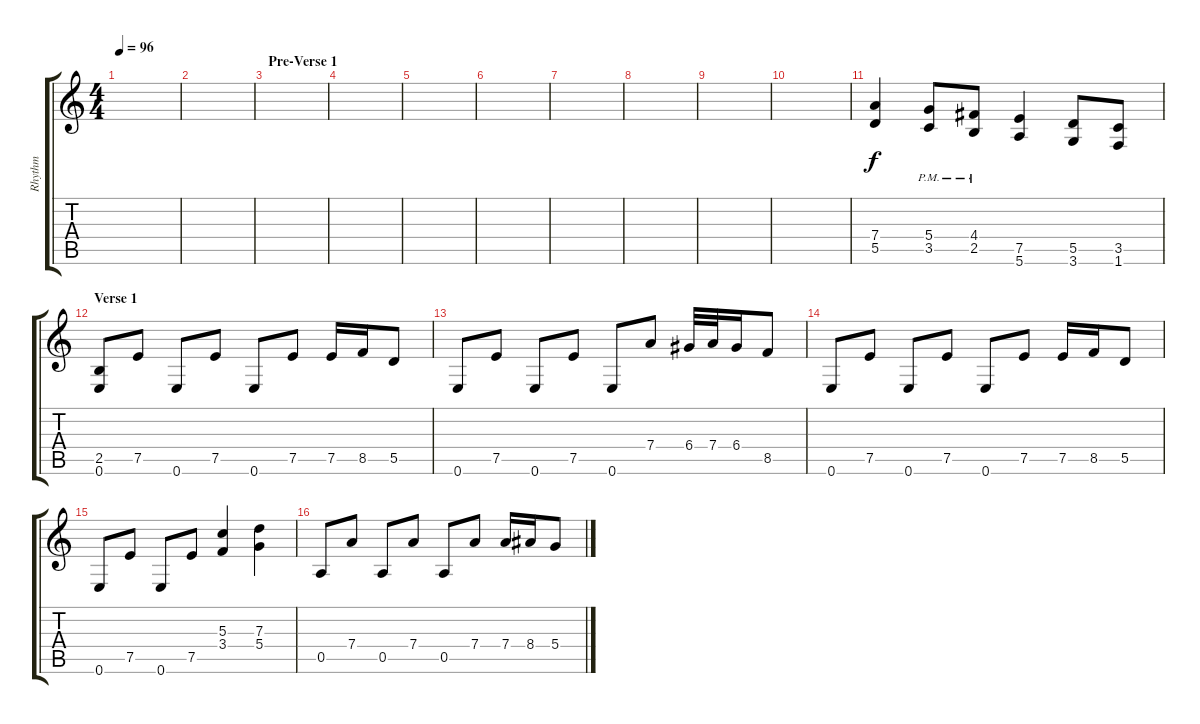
\track ("Rhythm" "Rhythm") {instrument distortionguitar}
\staff {score tabs}
\tuning (E4 B3 G3 D3 A2 E2) {hide}
\ts (4 4)
\tempo 96
\clef g2
\ks c
|
|
\section ("" "Pre-Verse 1")
|
|
|
|
|
|
|
|
(7.4 5.5).4 (5.4{pm} 3.5{pm}).8 (4.4{pm} 2.5{pm}).8 (7.5 5.6).4 (5.5 3.6).8 (3.5 1.6).8 |
\section ("" "Verse 1")
(2.5 0.6).8 7.5.8 0.6.8 7.5.8 0.6.8 7.5.8 7.5.16 8.5.16 5.5.8 |
0.6.8 7.5.8 0.6.8 7.5.8 0.6.8 7.4.8 6.4.32 7.4.32 6.4.16 8.5.8 |
0.6.8 7.5.8 0.6.8 7.5.8 0.6.8 7.5.8 7.5.16 8.5.16 5.5.8 |
0.6.8 7.5.8 0.6.8 7.5.8 (5.3 3.4).4 (7.3 5.4).4 |
0.5.8 7.4.8 0.5.8 7.4.8 0.5.8 7.4.8 7.4.16 8.4.16 5.4.8
